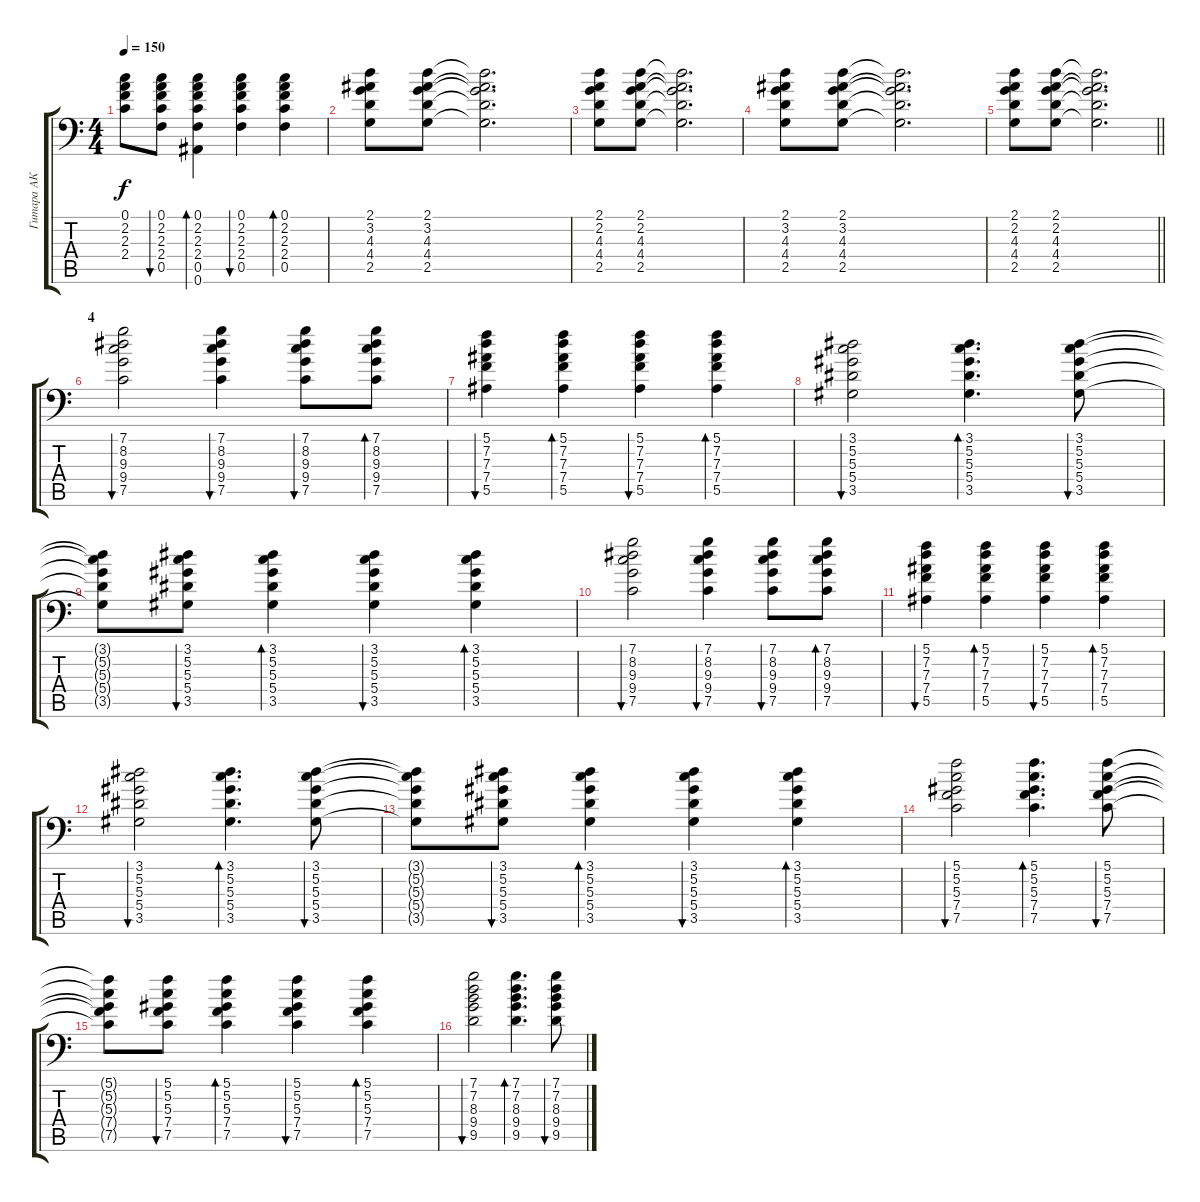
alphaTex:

\track ("Гитара АК Л" "Гитара АК ") {instrument electricguitarclean}
\staff {score tabs}
\tuning (C4 G3 Eb3 Bb2 F2 Bb1) {hide}
\ts (4 4)
\tempo 150
\clef f4
\ks c
(0.1{t} 2.2{t} 2.3{t} 2.4{t}).8{dy f} (0.1 2.2 2.3 2.4 0.5).8{bu 60} (0.1 2.2 2.3 2.4 0.5 0.6).4{bd 60} (0.1 2.2 2.3 2.4 0.5).4{bu 60} (0.1 2.2 2.3 2.4 0.5).4{bd 60} |
(2.1 3.2 4.3 4.4 2.5).8 (2.1 3.2 4.3 4.4 2.5).8 (2.1{t} 3.2{t} 4.3{t} 4.4{t} 2.5{t}).2{d} |
(2.1 2.2 4.3 4.4 2.5).8 (2.1 2.2 4.3 4.4 2.5).8 (2.1{t} 2.2{t} 4.3{t} 4.4{t} 2.5{t}).2{d} |
(2.1 3.2 4.3 4.4 2.5).8 (2.1 3.2 4.3 4.4 2.5).8 (2.1{t} 3.2{t} 4.3{t} 4.4{t} 2.5{t}).2{d} |
\barLineRight lightlight
(2.1 2.2 4.3 4.4 2.5).8 (2.1 2.2 4.3 4.4 2.5).8 (2.1{t} 2.2{t} 4.3{t} 4.4{t} 2.5{t}).2{d} |
\section ("" "4")
(7.1 8.2 9.3 9.4 7.5).2{bu 30} (7.1 8.2 9.3 9.4 7.5).4{bu 60} (7.1 8.2 9.3 9.4 7.5).8{bu 60} (7.1 8.2 9.3 9.4 7.5).8{bd 60} |
(5.1 7.2 7.3 7.4 5.5).4{bu 60} (5.1 7.2 7.3 7.4 5.5).4{bd 60} (5.1 7.2 7.3 7.4 5.5).4{bu 60} (5.1 7.2 7.3 7.4 5.5).4{bd 60} |
(3.1 5.2 5.3 5.4 3.5).2{bu 60} (3.1 5.2 5.3 5.4 3.5).4{d bd 60} (3.1 5.2 5.3 5.4 3.5).8{bu 60} |
(3.1{t} 5.2{t} 5.3{t} 5.4{t} 3.5{t}).8 (3.1 5.2 5.3 5.4 3.5).8{bu 60} (3.1 5.2 5.3 5.4 3.5).4{bd 60} (3.1 5.2 5.3 5.4 3.5).4{bu 60} (3.1 5.2 5.3 5.4 3.5).4{bd 60} |
(7.1 8.2 9.3 9.4 7.5).2{bu 30} (7.1 8.2 9.3 9.4 7.5).4{bu 60} (7.1 8.2 9.3 9.4 7.5).8{bu 60} (7.1 8.2 9.3 9.4 7.5).8{bd 60} |
(5.1 7.2 7.3 7.4 5.5).4{bu 60} (5.1 7.2 7.3 7.4 5.5).4{bd 60} (5.1 7.2 7.3 7.4 5.5).4{bu 60} (5.1 7.2 7.3 7.4 5.5).4{bd 60} |
(3.1 5.2 5.3 5.4 3.5).2{bu 60} (3.1 5.2 5.3 5.4 3.5).4{d bd 60} (3.1 5.2 5.3 5.4 3.5).8{bu 60} |
(3.1{t} 5.2{t} 5.3{t} 5.4{t} 3.5{t}).8 (3.1 5.2 5.3 5.4 3.5).8{bu 60} (3.1 5.2 5.3 5.4 3.5).4{bd 60} (3.1 5.2 5.3 5.4 3.5).4{bu 60} (3.1 5.2 5.3 5.4 3.5).4{bd 60} |
(5.1 5.2 5.3 7.4 7.5).2{bu 60} (5.1 5.2 5.3 7.4 7.5).4{d bd 60} (5.1 5.2 5.3 7.4 7.5).8{bu 60} |
(5.1{t} 5.2{t} 5.3{t} 7.4{t} 7.5{t}).8 (5.1 5.2 5.3 7.4 7.5).8{bu 60} (5.1 5.2 5.3 7.4 7.5).4{bd 60} (5.1 5.2 5.3 7.4 7.5).4{bu 60} (5.1 5.2 5.3 7.4 7.5).4{bd 60} |
(7.1 7.2 8.3 9.4 9.5).2{bu 60} (7.1 7.2 8.3 9.4 9.5).4{d bd 60} (7.1 7.2 8.3 9.4 9.5).8{bu 60}
